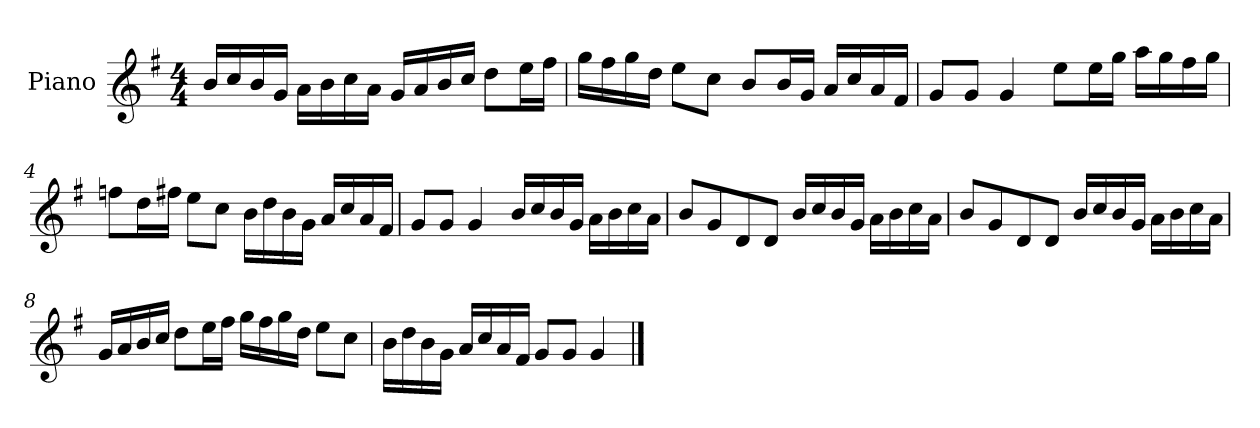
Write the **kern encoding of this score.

**kern
*part1
*staff1
*I"Piano
*I'P-no
*clefG2
*k[f#]
*M4/4
*MM90
=1
16b/LL
16cc/
16b/
16g/JJ
16a\LL
16b\
16cc\
16a\JJ
16g/LL
16a/
16b/
16cc/JJ
8dd\L
16ee\L
16ff#\JJ
=2
16gg\LL
16ff#\
16gg\
16dd\JJ
8ee\L
8cc\J
8b/L
16b/L
16g/JJ
16a/LL
16cc/
16a/
16f#/JJ
=3
8g/L
8g/J
4g/
8ee\L
16ee\L
16gg\JJ
16aa\LL
16gg\
16ff#\
16gg\JJ
!!LO:LB:g=z
=4
8ffn\L
16dd\L
16ff#X\JJ
8ee\L
8cc\J
16b\LL
16dd\
16b\
16g\JJ
16a/LL
16cc/
16a/
16f#/JJ
=5
8g/L
8g/J
4g/
16b/LL
16cc/
16b/
16g/JJ
16a\LL
16b\
16cc\
16a\JJ
=6
8b/L
8g/
8d/
8d/J
16b/LL
16cc/
16b/
16g/JJ
16a\LL
16b\
16cc\
16a\JJ
!!LO:LB:g=z
=7
8b/L
8g/
8d/
8d/J
16b/LL
16cc/
16b/
16g/JJ
16a\LL
16b\
16cc\
16a\JJ
=8
16g/LL
16a/
16b/
16cc/JJ
8dd\L
16ee\L
16ff#\JJ
16gg\LL
16ff#\
16gg\
16dd\JJ
8ee\L
8cc\J
=9
16b\LL
16dd\
16b\
16g\JJ
16a/LL
16cc/
16a/
16f#/JJ
8g/L
8g/J
4g/
==
*-
